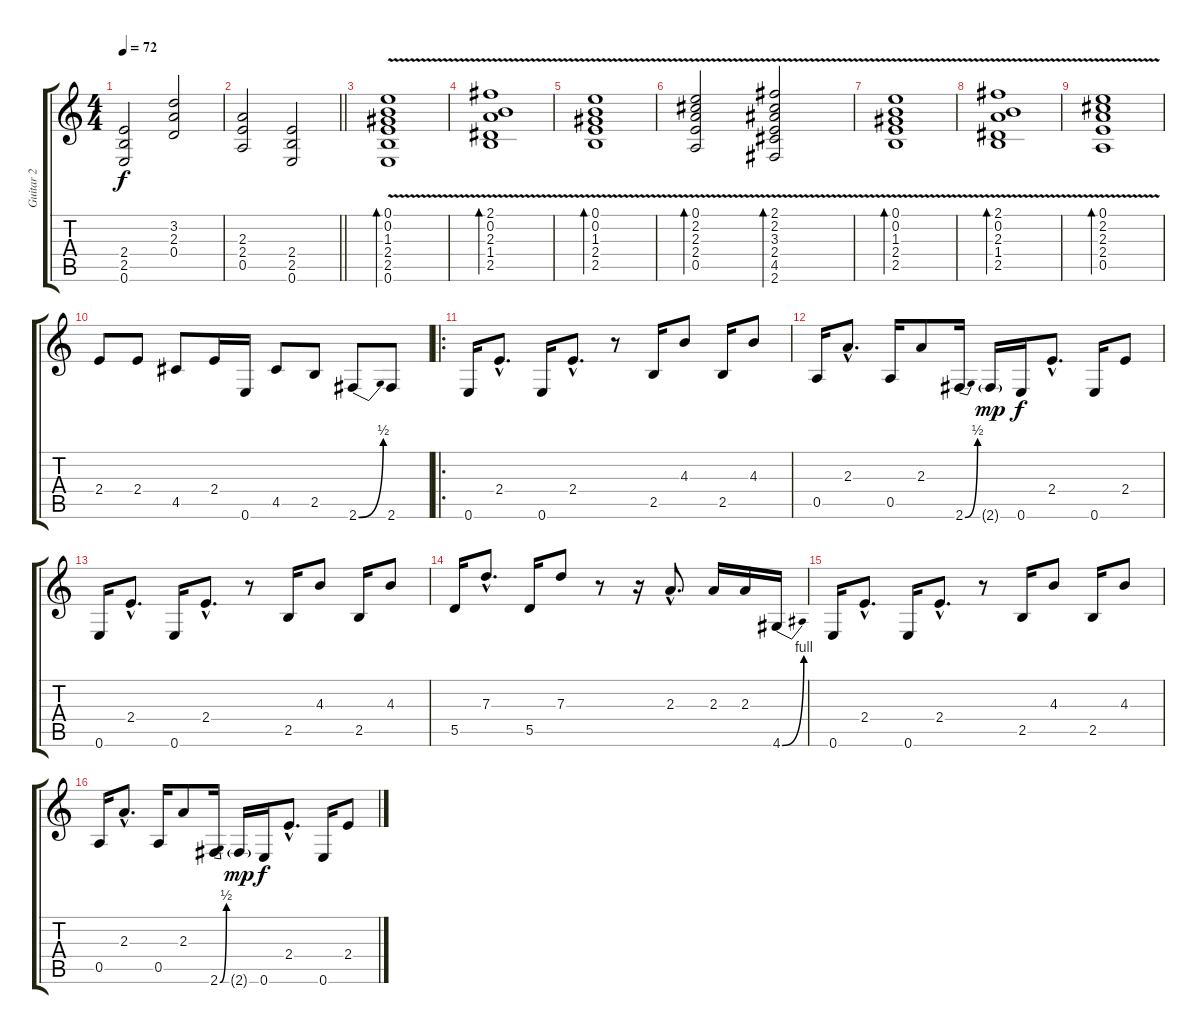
\track ("Guitar 2" "Guitar 2") {instrument electricguitarclean}
\staff {score tabs}
\tuning (E4 B3 G3 D3 A2 E2) {hide}
\ts (4 4)
\tempo 72
\clef g2
\ks c
(2.4 2.5 0.6).2{dy f instrument electricguitarclean} (3.2 2.3 0.4).2 |
\barLineRight lightlight
(2.3 2.4 0.5).2 (2.4 2.5 0.6).2 |
(0.1{v} 0.2{v} 1.3{v} 2.4{v} 2.5{v} 0.6{v}).1{bd 60} |
(2.1{v} 0.2{v} 2.3{v} 1.4{v} 2.5{v}).1{bd 60} |
(0.1{v} 0.2{v} 1.3{v} 2.4{v} 2.5).1{bd 60} |
(0.1 2.2{v} 2.3{v} 2.4{v} 0.5{v}).2{bd 60} (2.1{v} 2.2{v} 3.3{v} 2.4{v} 4.5{v} 2.6{v}).2{bd 60} |
(0.1 0.2{v} 1.3{v} 2.4{v} 2.5{v}).1{bd 60} |
(2.1{v} 0.2{v} 2.3{v} 1.4{v} 2.5{v}).1{bd 60} |
(0.1 2.2{v} 2.3{v} 2.4{v} 0.5{v}).1{bd 60} |
2.4.8 2.4.8 4.5.8 2.4.16 0.6.16 4.5.8 2.5.8 2.6{be (bend 0 0 60 2)}.8 2.6.8 |
\ro
0.6.16 2.4{hac}.8{d} 0.6.16 2.4{hac}.8{d} r.8 2.5.16 4.3.8 2.5.16 4.3.8 |
0.5.16 2.3{hac}.8{d} 0.5.16 2.3.8 2.6{be (bend 0 0 60 2)}.16 2.6{g}.16{dy mp} 0.6.16{dy f} 2.4{hac}.8{d} 0.6.16 2.4.8 |
0.6.16 2.4{hac}.8{d} 0.6.16 2.4{hac}.8{d} r.8 2.5.16 4.3.8 2.5.16 4.3.8 |
5.5.16 7.3{hac}.8{d} 5.5.16 7.3.8 r.8 r.16 2.3{hac}.8{d} 2.3.16 2.3.16 4.6{be (bend 0 0 60 4)}.16 |
0.6.16 2.4{hac}.8{d} 0.6.16 2.4{hac}.8{d} r.8 2.5.16 4.3.8 2.5.16 4.3.8 |
0.5.16 2.3{hac}.8{d} 0.5.16 2.3.8 2.6{be (bend 0 0 60 2)}.16 2.6{g}.16{dy mp} 0.6.16{dy f} 2.4{hac}.8{d} 0.6.16 2.4.8
